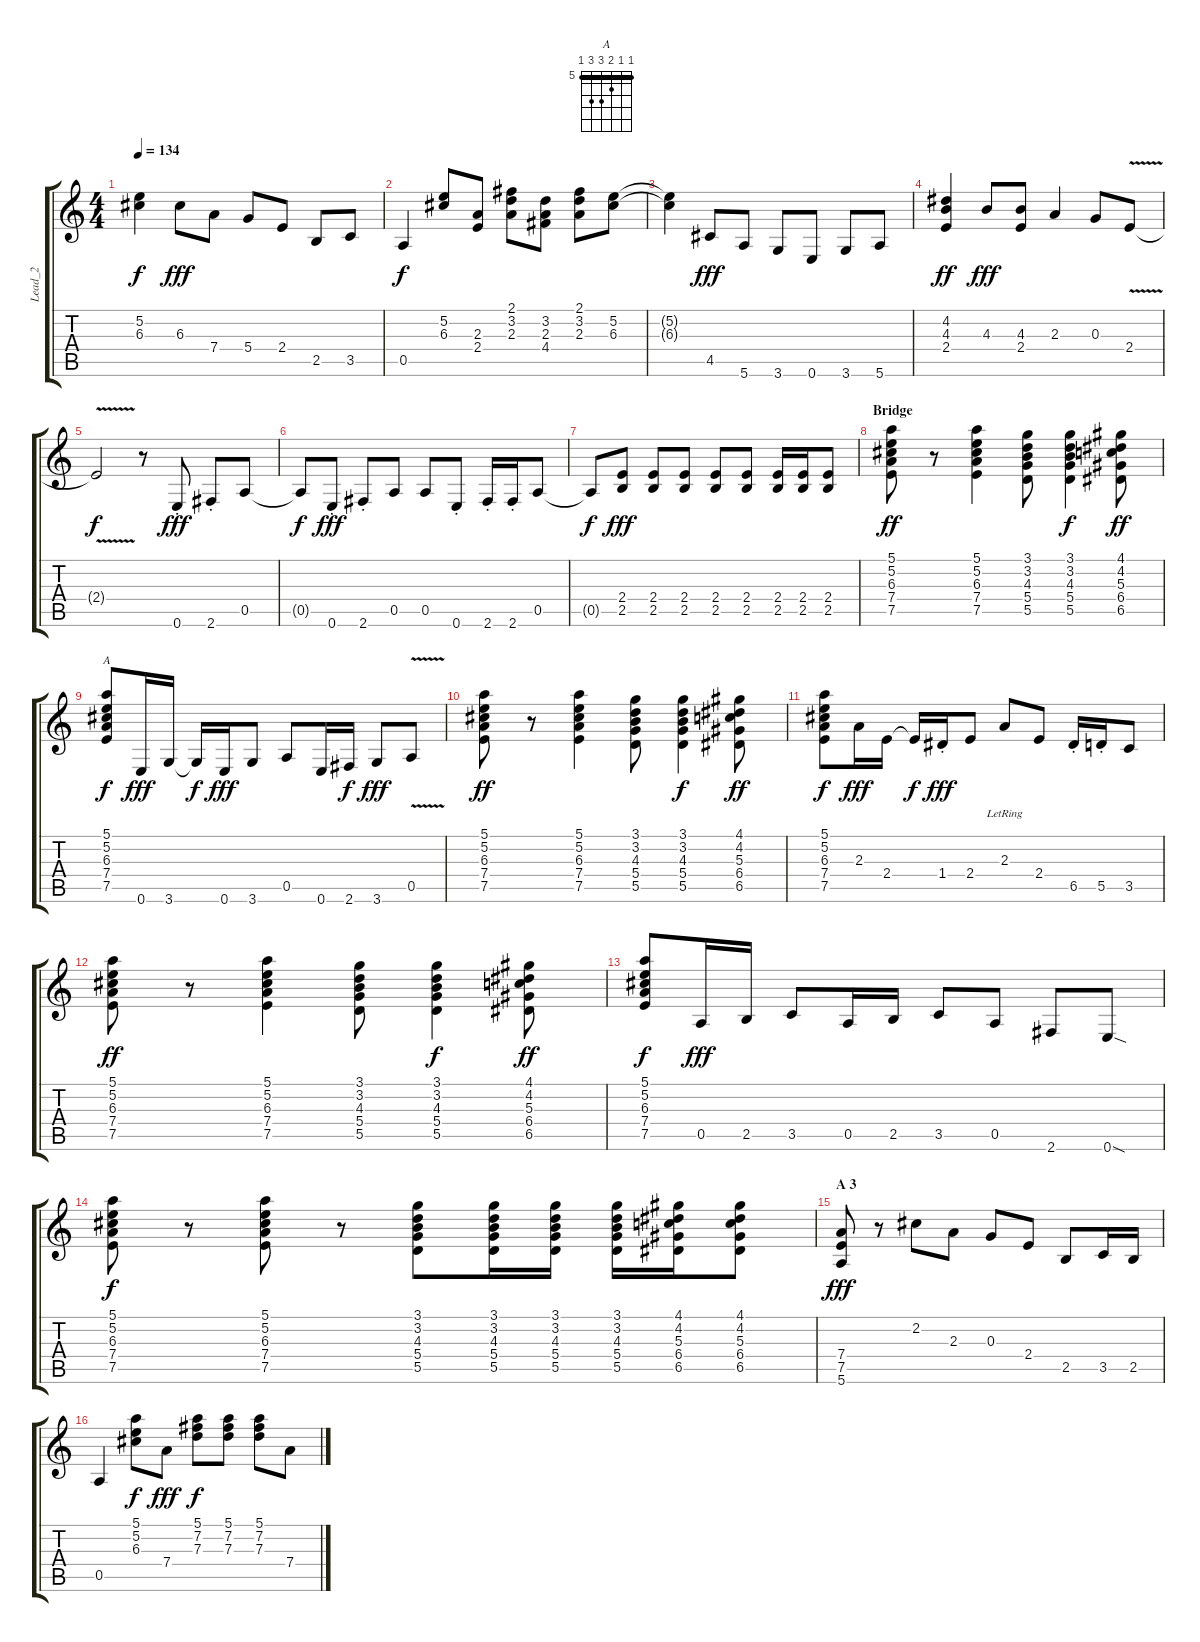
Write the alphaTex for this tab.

\track ("Lead_2" "Lead_2") {instrument electricguitarclean}
\staff {score tabs}
\tuning (E4 B3 G3 D3 A2 E2) {hide}
\chord ("A" 5 5 6 7 7 5) {firstfret 5 barre 5}
\ts (4 4)
\tempo 134
\clef g2
\ks c
(5.2{t} 6.3{t}).4{dy f} 6.3.8{dy fff} 7.4.8 5.4.8 2.4.8 2.5.8 3.5.8 |
0.5.4{dy f} (5.2 6.3).8 (2.3 2.4).8 (2.1 3.2 2.3).8 (3.2 2.3 4.4).8 (2.1 3.2 2.3).8 (5.2 6.3).8 |
(5.2{t} 6.3{t}).4 4.5.8{dy fff volume 16 instrument electricguitarclean} 5.6.8 3.6.8 0.6.8 3.6.8 5.6.8 |
(4.2 4.3 2.4).4{dy ff} 4.3.8{dy fff} (4.3 2.4).8 2.3.4 0.3.8 2.4{v}.8 |
2.4{t}.2{dy f} r.8 0.6{st}.8{dy fff} 2.6{st}.8 0.5.8 |
0.5{t}.8{dy f} 0.6{st}.8{dy fff} 2.6{st}.8 0.5.8 0.5.8 0.6{st}.8 2.6{st}.16 2.6{st}.16 0.5.8 |
0.5{t}.8{dy f} (2.4 2.5).8{dy fff} (2.4 2.5).8 (2.4 2.5).8 (2.4 2.5).8 (2.4 2.5).8 (2.4 2.5).16 (2.4 2.5).16 (2.4 2.5).8 |
\section ("" "Bridge")
(5.1 5.2 6.3 7.4 7.5).8{dy ff instrument acousticguitarsteel} r.8 (5.1 5.2 6.3 7.4 7.5).4 (3.1 3.2 4.3 5.4 5.5).8 (3.1 3.2 4.3 5.4 5.5).4{dy f} (4.1 4.2 5.3 6.4 6.5).8{dy ff} |
(5.1 5.2 6.3 7.4 7.5).8{ch "A" dy f} 0.6.16{dy fff instrument electricguitarclean} 3.6.16 3.6{t}.16{dy f} 0.6.16{dy fff} 3.6.8 0.5.8 0.6.16 2.6.16{dy f} 3.6.8{dy fff} 0.5{v}.8 |
(5.1 5.2 6.3 7.4 7.5).8{dy ff instrument acousticguitarsteel} r.8 (5.1 5.2 6.3 7.4 7.5).4 (3.1 3.2 4.3 5.4 5.5).8 (3.1 3.2 4.3 5.4 5.5).4{dy f} (4.1 4.2 5.3 6.4 6.5).8{dy ff} |
(5.1 5.2 6.3 7.4 7.5).8{dy f} 2.3.16{dy fff} 2.4.16 2.4{t}.16{dy f} 1.4{st}.16{dy fff} 2.4.8 2.3{lr}.8 2.4.8 6.5{st}.16 5.5{st}.16 3.5.8 |
(5.1 5.2 6.3 7.4 7.5).8{dy ff instrument acousticguitarsteel} r.8 (5.1 5.2 6.3 7.4 7.5).4 (3.1 3.2 4.3 5.4 5.5).8 (3.1 3.2 4.3 5.4 5.5).4{dy f} (4.1 4.2 5.3 6.4 6.5).8{dy ff} |
(5.1 5.2 6.3 7.4 7.5).8{dy f} 0.5.16{dy fff} 2.5.16 3.5.8 0.5.16 2.5.16 3.5.8 0.5.8 2.6.8 0.6{sod}.8 |
(5.1 5.2 6.3 7.4 7.5).8{dy f} r.8 (5.1 5.2 6.3 7.4 7.5).8 r.8 (3.1 3.2 4.3 5.4 5.5).8 (3.1 3.2 4.3 5.4 5.5).16 (3.1 3.2 4.3 5.4 5.5).16 (3.1 3.2 4.3 5.4 5.5).16 (4.1 4.2 5.3 6.4 6.5).16 (4.1 4.2 5.3 6.4 6.5).8 |
\section ("" "A 3")
(7.4 7.5 5.6).8{dy fff} r.8{volume 16 instrument electricguitarclean} 2.2.8 2.3.8 0.3.8 2.4.8 2.5.8 3.5.16 2.5.16 |
0.5.4 (5.1 5.2 6.3).8{dy f instrument acousticguitarnylon} 7.4.8{dy fff} (5.1 7.2 7.3).8{dy f} (5.1 7.2 7.3).8 (5.1 7.2 7.3).8 7.4.8
